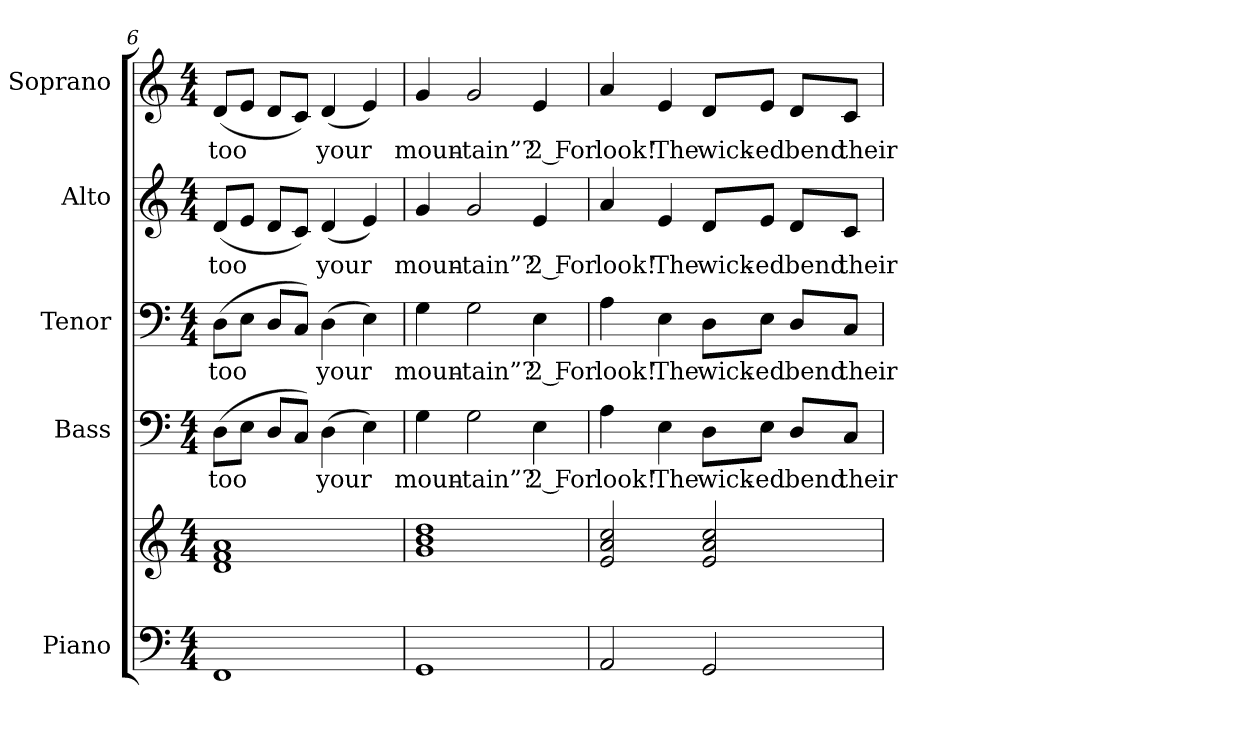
**kern	**kern	**kern	**text	**kern	**text	**kern	**text	**kern	**text
*part5	*part5	*part4	*part4	*part3	*part3	*part2	*part2	*part1	*part1
*staff6	*staff5	*staff4	*staff4	*staff3	*staff3	*staff2	*staff2	*staff1	*staff1
*I"Piano	*	*I"Bass	*	*I"Tenor	*	*I"Alto	*	*I"Soprano	*
*I'Pno.	*	*I'B.	*	*I'T.	*	*I'A.	*	*I'S.	*
*clefF4	*clefG2	*clefF4	*	*clefF4	*	*clefG2	*	*clefG2	*
*k[]	*k[]	*k[]	*	*k[]	*	*k[]	*	*k[]	*
*C:	*C:	*C:	*	*C:	*	*C:	*	*C:	*
*M4/4	*M4/4	*M4/4	*	*M4/4	*	*M4/4	*	*M4/4	*
=6	=6	=6	=6	=6	=6	=6	=6	=6	=6
!	!	!	!LO:LY:b:color=#000000	!	!	!	!	!	!
!	!	!	!	!	!LO:LY:b:color=#000000	!	!	!	!
!	!	!	!	!	!	!	!LO:LY:b:color=#000000	!	!
!	!	!	!	!	!	!	!	!	!LO:LY:b:color=#000000
1FFi	1di 1fi 1ai	(8Di\L	too	(8Di\L	too	(8di/L	too	(8di/L	too
.	.	8Ei\J	.	8Ei\J	.	8ei/J	.	8ei/J	.
.	.	8Di/L	.	8Di/L	.	8di/L	.	8di/L	.
.	.	8Ci/J)	.	8Ci/J)	.	8ci/J)	.	8ci/J)	.
!	!	!	!LO:LY:b:color=#000000	!	!	!	!	!	!
!	!	!	!	!	!LO:LY:b:color=#000000	!	!	!	!
!	!	!	!	!	!	!	!LO:LY:b:color=#000000	!	!
!	!	!	!	!	!	!	!	!	!LO:LY:b:color=#000000
.	.	(4Di\	your	(4Di\	your	(4di/	your	(4di/	your
.	.	4Ei\)	.	4Ei\)	.	4ei/)	.	4ei/)	.
!!LO:PB:g=z
=7	=7	=7	=7	=7	=7	=7	=7	=7	=7
!	!	!	!LO:LY:b:color=#000000	!	!	!	!	!	!
!	!	!	!	!	!LO:LY:b:color=#000000	!	!	!	!
!	!	!	!	!	!	!	!LO:LY:b:color=#000000	!	!
!	!	!	!	!	!	!	!	!	!LO:LY:b:color=#000000
1GGi	1gi 1bi 1ddi	4Gi\	moun-	4Gi\	moun-	4gi/	moun-	4gi/	moun-
!	!	!	!LO:LY:b:color=#000000	!	!	!	!	!	!
!	!	!	!	!	!LO:LY:b:color=#000000	!	!	!	!
!	!	!	!	!	!	!	!LO:LY:b:color=#000000	!	!
!	!	!	!	!	!	!	!	!	!LO:LY:b:color=#000000
.	.	2Gi\	-tain”?	2Gi\	-tain”?	2gi/	-tain”?	2gi/	-tain”?
!	!	!	!LO:LY:b:color=#000000	!	!	!	!	!	!
!	!	!	!	!	!LO:LY:b:color=#000000	!	!	!	!
!	!	!	!	!	!	!	!LO:LY:b:color=#000000	!	!
!	!	!	!	!	!	!	!	!	!LO:LY:b:color=#000000
.	.	4Ei\	2 For	4Ei\	2 For	4ei/	2 For	4ei/	2 For
=8	=8	=8	=8	=8	=8	=8	=8	=8	=8
!	!	!	!LO:LY:b:color=#000000	!	!	!	!	!	!
!	!	!	!	!	!LO:LY:b:color=#000000	!	!	!	!
!	!	!	!	!	!	!	!LO:LY:b:color=#000000	!	!
!	!	!	!	!	!	!	!	!	!LO:LY:b:color=#000000
2AAi/	2ei/ 2ai 2cci	4Ai\	look!	4Ai\	look!	4ai/	look!	4ai/	look!
!	!	!	!LO:LY:b:color=#000000	!	!	!	!	!	!
!	!	!	!	!	!LO:LY:b:color=#000000	!	!	!	!
!	!	!	!	!	!	!	!LO:LY:b:color=#000000	!	!
!	!	!	!	!	!	!	!	!	!LO:LY:b:color=#000000
.	.	4Ei\	The	4Ei\	The	4ei/	The	4ei/	The
!	!	!	!LO:LY:b:color=#000000	!	!	!	!	!	!
!	!	!	!	!	!LO:LY:b:color=#000000	!	!	!	!
!	!	!	!	!	!	!	!LO:LY:b:color=#000000	!	!
!	!	!	!	!	!	!	!	!	!LO:LY:b:color=#000000
2GGi/	2ei/ 2ai 2cci	8Di\L	wick-	8Di\L	wick-	8di/L	wick-	8di/L	wick-
!	!	!	!LO:LY:b:color=#000000	!	!	!	!	!	!
!	!	!	!	!	!LO:LY:b:color=#000000	!	!	!	!
!	!	!	!	!	!	!	!LO:LY:b:color=#000000	!	!
!	!	!	!	!	!	!	!	!	!LO:LY:b:color=#000000
.	.	8Ei\J	-ed	8Ei\J	-ed	8ei/J	-ed	8ei/J	-ed
!	!	!	!LO:LY:b:color=#000000	!	!	!	!	!	!
!	!	!	!	!	!LO:LY:b:color=#000000	!	!	!	!
!	!	!	!	!	!	!	!LO:LY:b:color=#000000	!	!
!	!	!	!	!	!	!	!	!	!LO:LY:b:color=#000000
.	.	8Di/L	bend	8Di/L	bend	8di/L	bend	8di/L	bend
!	!	!	!LO:LY:b:color=#000000	!	!	!	!	!	!
!	!	!	!	!	!LO:LY:b:color=#000000	!	!	!	!
!	!	!	!	!	!	!	!LO:LY:b:color=#000000	!	!
!	!	!	!	!	!	!	!	!	!LO:LY:b:color=#000000
.	.	8Ci/J	their	8Ci/J	their	8ci/J	their	8ci/J	their
=	=	=	=	=	=	=	=	=	=
*-	*-	*-	*-	*-	*-	*-	*-	*-	*-
